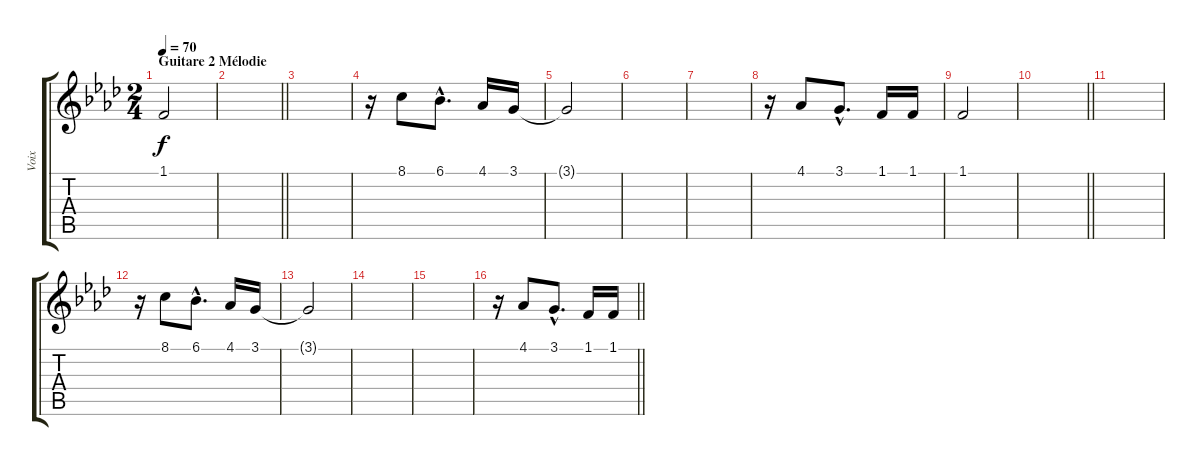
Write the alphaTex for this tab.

\track ("Voix" "Voix") {instrument flute}
\staff {score tabs}
\tuning (E4 B3 G3 D3 A2 E2) {hide}
\ts (2 4)
\section ("" "Guitare 2 Mélodie")
\tempo 70
\clef g2
\ks fminor
1.1.2{dy f} |
\barLineRight lightlight
|
|
r.16 8.1.8 6.1{hac}.8{d} 4.1.16 3.1.16 |
3.1{t}.2 |
|
|
r.16 4.1.8 3.1{hac}.8{d} 1.1.16 1.1.16 |
1.1.2 |
\barLineRight lightlight
|
|
r.16 8.1.8 6.1{hac}.8{d} 4.1.16 3.1.16 |
3.1{t}.2 |
|
|
\barLineRight lightlight
r.16 4.1.8 3.1{hac}.8{d} 1.1.16 1.1.16
